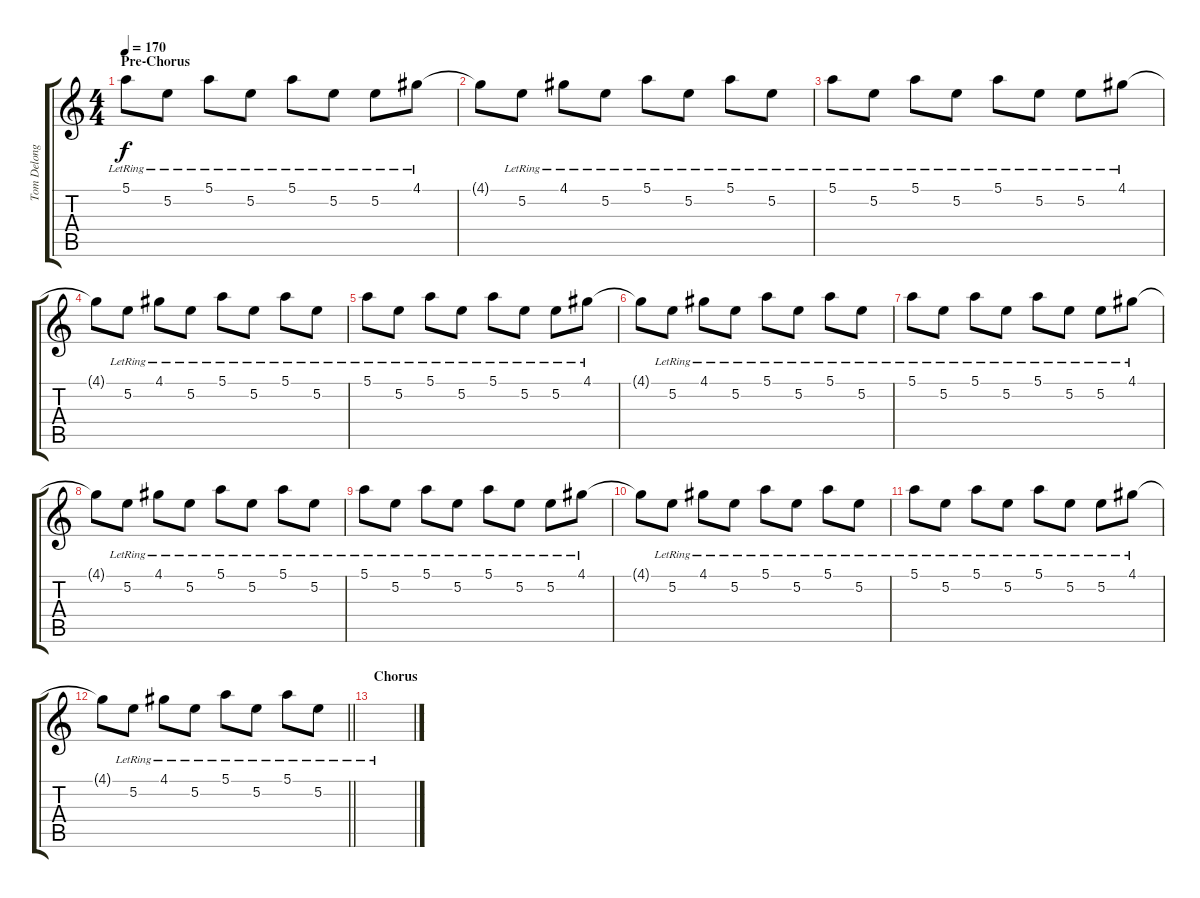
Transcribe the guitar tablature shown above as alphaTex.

\track ("Tom Delonge - Guitar" "Tom Delong") {instrument electricguitarclean}
\staff {score tabs}
\tuning (E4 B3 G3 D3 A2 E2) {hide}
\ts (4 4)
\section ("" "Pre-Chorus")
\tempo 170
\clef g2
\ks c
5.1{lr}.8{dy f} 5.2{lr}.8 5.1{lr}.8 5.2{lr}.8 5.1{lr}.8 5.2{lr}.8 5.2{lr}.8 4.1{lr}.8 |
4.1{t}.8 5.2{lr}.8 4.1{lr}.8 5.2{lr}.8 5.1{lr}.8 5.2{lr}.8 5.1{lr}.8 5.2{lr}.8 |
5.1{lr}.8 5.2{lr}.8 5.1{lr}.8 5.2{lr}.8 5.1{lr}.8 5.2{lr}.8 5.2{lr}.8 4.1{lr}.8 |
4.1{t}.8 5.2{lr}.8 4.1{lr}.8 5.2{lr}.8 5.1{lr}.8 5.2{lr}.8 5.1{lr}.8 5.2{lr}.8 |
5.1{lr}.8 5.2{lr}.8 5.1{lr}.8 5.2{lr}.8 5.1{lr}.8 5.2{lr}.8 5.2{lr}.8 4.1{lr}.8 |
4.1{t}.8 5.2{lr}.8 4.1{lr}.8 5.2{lr}.8 5.1{lr}.8 5.2{lr}.8 5.1{lr}.8 5.2{lr}.8 |
5.1{lr}.8 5.2{lr}.8 5.1{lr}.8 5.2{lr}.8 5.1{lr}.8 5.2{lr}.8 5.2{lr}.8 4.1{lr}.8 |
4.1{t}.8 5.2{lr}.8 4.1{lr}.8 5.2{lr}.8 5.1{lr}.8 5.2{lr}.8 5.1{lr}.8 5.2{lr}.8 |
5.1{lr}.8 5.2{lr}.8 5.1{lr}.8 5.2{lr}.8 5.1{lr}.8 5.2{lr}.8 5.2{lr}.8 4.1{lr}.8 |
4.1{t}.8 5.2{lr}.8 4.1{lr}.8 5.2{lr}.8 5.1{lr}.8 5.2{lr}.8 5.1{lr}.8 5.2{lr}.8 |
5.1{lr}.8 5.2{lr}.8 5.1{lr}.8 5.2{lr}.8 5.1{lr}.8 5.2{lr}.8 5.2{lr}.8 4.1{lr}.8 |
\barLineRight lightlight
4.1{t}.8 5.2{lr}.8 4.1{lr}.8 5.2{lr}.8 5.1{lr}.8 5.2{lr}.8 5.1{lr}.8 5.2{lr}.8 |
\section ("" "Chorus")
